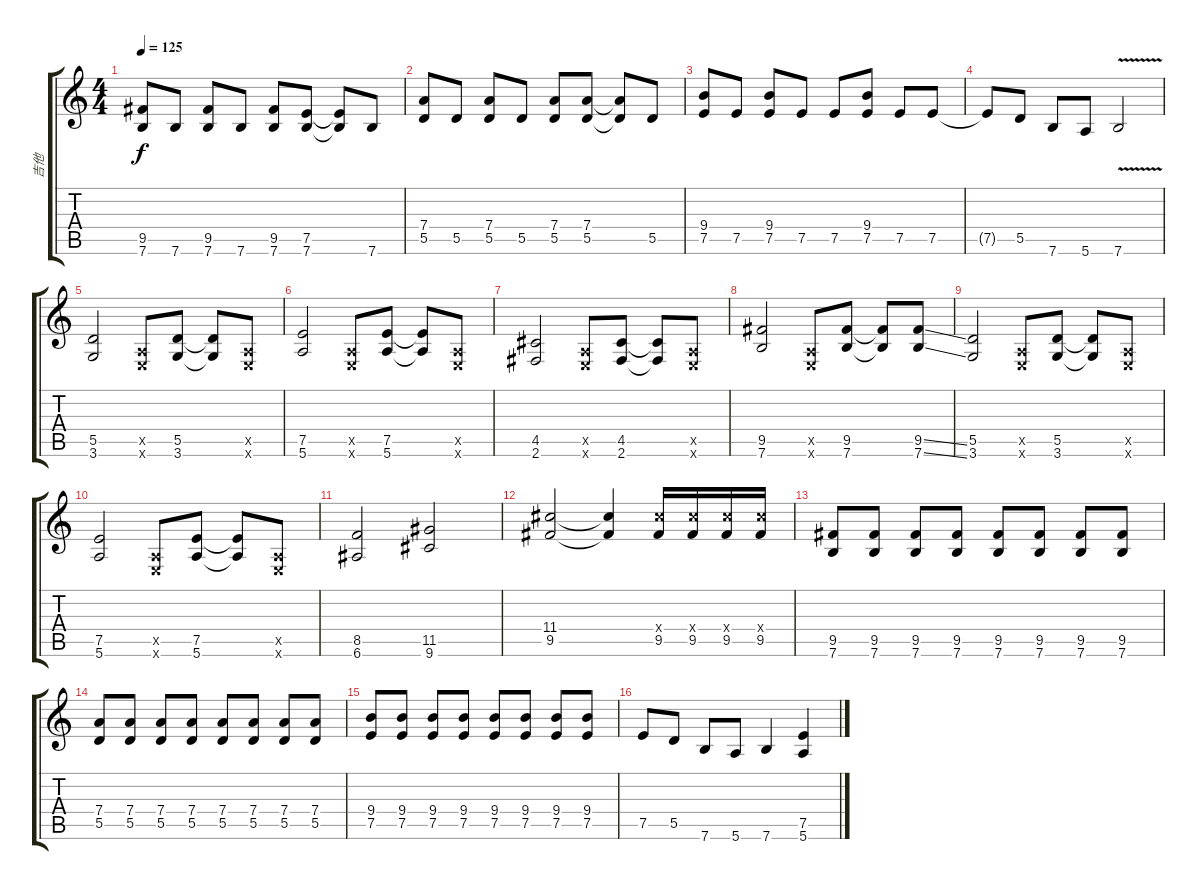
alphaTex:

\track ("吉他" "吉他") {instrument distortionguitar}
\staff {score tabs}
\tuning (E4 B3 G3 D3 A2 E2) {hide}
\ts (4 4)
\tempo 125
\clef g2
\ks c
(9.5 7.6).8{dy f} 7.6.8 (9.5 7.6).8 7.6.8 (9.5 7.6).8 (7.5 7.6).8 (7.5{t} 7.6{t}).8 7.6.8 |
(7.4 5.5).8 5.5.8 (7.4 5.5).8 5.5.8 (7.4 5.5).8 (7.4 5.5).8 (7.4{t} 5.5{t}).8 5.5.8 |
(9.4 7.5).8 7.5.8 (9.4 7.5).8 7.5.8 7.5.8 (9.4 7.5).8 7.5.8 7.5.8 |
7.5{t}.8 5.5.8 7.6.8 5.6.8 7.6{v}.2 |
(5.5 3.6).2 (0.5{x} 0.6{x}).8 (5.5 3.6).8 (5.5{t} 3.6{t}).8 (0.5{x} 0.6{x}).8 |
(7.5 5.6).2 (0.5{x} 0.6{x}).8 (7.5 5.6).8 (7.5{t} 5.6{t}).8 (0.5{x} 0.6{x}).8 |
(4.5 2.6).2 (0.5{x} 0.6{x}).8 (4.5 2.6).8 (4.5{t} 2.6{t}).8 (0.5{x} 0.6{x}).8 |
(9.5 7.6).2 (0.5{x} 0.6{x}).8 (9.5 7.6).8 (9.5{t} 7.6{t}).8 (9.5{ss} 7.6{ss}).8 |
(5.5 3.6).2 (0.5{x} 0.6{x}).8 (5.5 3.6).8 (5.5{t} 3.6{t}).8 (0.5{x} 0.6{x}).8 |
(7.5 5.6).2 (0.5{x} 0.6{x}).8 (7.5 5.6).8 (7.5{t} 5.6{t}).8 (0.5{x} 0.6{x}).8 |
(8.5 6.6).2 (11.5 9.6).2 |
(11.4 9.5).2 (11.4{t} 9.5{t}).4 (11.4{x} 9.5).16 (11.4{x} 9.5).16 (11.4{x} 9.5).16 (11.4{x} 9.5).16 |
(9.5 7.6).8 (9.5 7.6).8 (9.5 7.6).8 (9.5 7.6).8 (9.5 7.6).8 (9.5 7.6).8 (9.5 7.6).8 (9.5 7.6).8 |
(7.4 5.5).8 (7.4 5.5).8 (7.4 5.5).8 (7.4 5.5).8 (7.4 5.5).8 (7.4 5.5).8 (7.4 5.5).8 (7.4 5.5).8 |
(9.4 7.5).8 (9.4 7.5).8 (9.4 7.5).8 (9.4 7.5).8 (9.4 7.5).8 (9.4 7.5).8 (9.4 7.5).8 (9.4 7.5).8 |
7.5.8 5.5.8 7.6.8 5.6.8 7.6.4 (7.5{ss} 5.6{ss}).4
